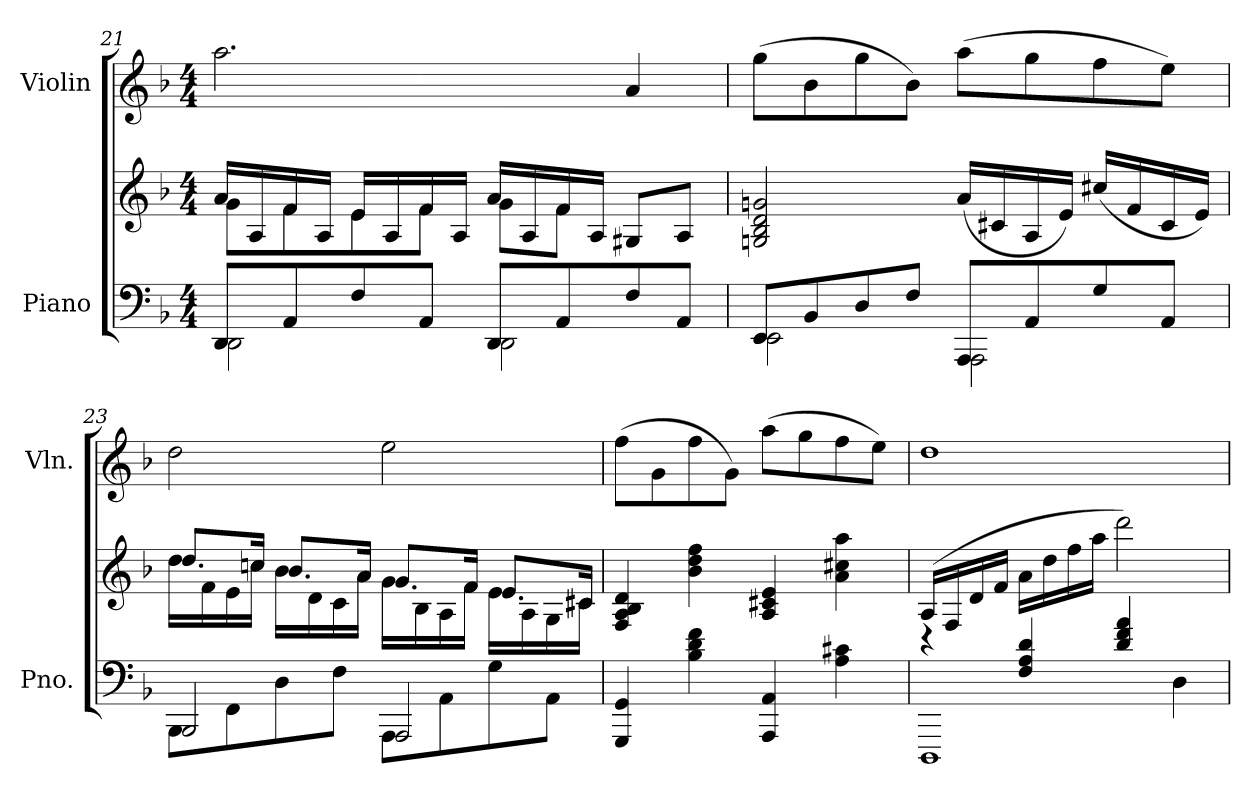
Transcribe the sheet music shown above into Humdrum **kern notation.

**kern	**kern	**kern
*part2	*part2	*part1
*staff3	*staff2	*staff1
*I"Piano	*	*I"Violin
*I'Pno.	*	*I'Vln.
!!LO:LB:g=z
*clefF4	*clefG2	*clefG2
*k[b-]	*k[b-]	*k[b-]
*M4/4	*M4/4	*M4/4
=21	=21	=21
*^	*^	*
8DD/L	2DD\	16a/LL	8g\L	2.aa\
.	.	16A/	.	.
8AA/	.	16f/	8f\	.
.	.	16A/JJ	.	.
8F/	.	16e/LL	8e\	.
.	.	16A/	.	.
8AA/J	.	16f/	8f\J	.
.	.	16A/JJ	.	.
8DD/L	2DD\	16a/LL	8g\L	.
.	.	16A/	.	.
8AA/	.	16f/	8f\J	.
.	.	16A/JJ	.	.
8F/	.	8G#X/L	4ryy	4a/
8AA/J	.	8A/J	.	.
*	*	*v	*v	*
=22	=22	=22	=22
8EE/L	2EE\	2Gn/ 2B-/ 2d/ 2gn/	(8gg\L
8BB-/	.	.	8b-\
8D/	.	.	8gg\
8F/J	.	.	8b-\J)
8AAA/L	2AAA\	(16a/LL	(8aa\L
.	.	16c#X/	.
8AA/	.	16A/	8gg\
.	.	16e/JJ)	.
8G/	.	(16cc#X/LL	8ff\
.	.	16f/	.
8AA/J	.	16c#/	8ee\J)
.	.	16e/JJ)	.
!!LO:LB:g=z
=23	=23	=23	=23
*	*	*^	*
8BBB-\L	2BBB-/	16dd\LL	8.dd/L	2dd\
.	.	16f\	.	.
8FF\	.	16e\	.	.
.	.	16ccn\JJ	16cc/Jk	.
8D\	.	16b-\LL	8.b-/L	.
.	.	16d\	.	.
8F\J	.	16c\	.	.
.	.	16a\JJ	16a/Jk	.
8AAA\L	2AAA/	16g\LL	8.g/L	2ee\
.	.	16B-\	.	.
8AA\	.	16A\	.	.
.	.	16f\JJ	16f/Jk	.
8G\	.	16e\LL	8.e/L	.
.	.	16A\	.	.
8AA\J	.	16G\	.	.
.	.	16c#X\JJ	16c#/Jk	.
*v	*v	*	*	*
*	*v	*v	*
=24	=24	=24
4GGG/ 4GG/	4F/ 4A/ 4B-/ 4d/	(8ff\L
.	.	8g\
4B-\ 4d\ 4f\	4b-\ 4dd\ 4ff\	8ff\
.	.	8g\J)
4AAA/ 4AA/	4A/ 4c#X/ 4e/	(8aa\L
.	.	8gg\
4A\ 4c#X\	4a\ 4cc#X\ 4aa\	8ff\
.	.	8ee\J)
=25	=25	=25
*^	*	*
1DDD	4re	(16A/LL	1dd
.	.	16F/	.
.	.	16d/	.
.	.	16f/JJ	.
.	4F/ 4A/ 4d/	16a\LL	.
.	.	16dd\	.
.	.	16ff\	.
.	.	16aa\JJ	.
.	4d/ 4f/ 4a/	2ddd\)	.
.	4D\	.	.
*v	*v	*	*
=	=	=
*-	*-	*-
